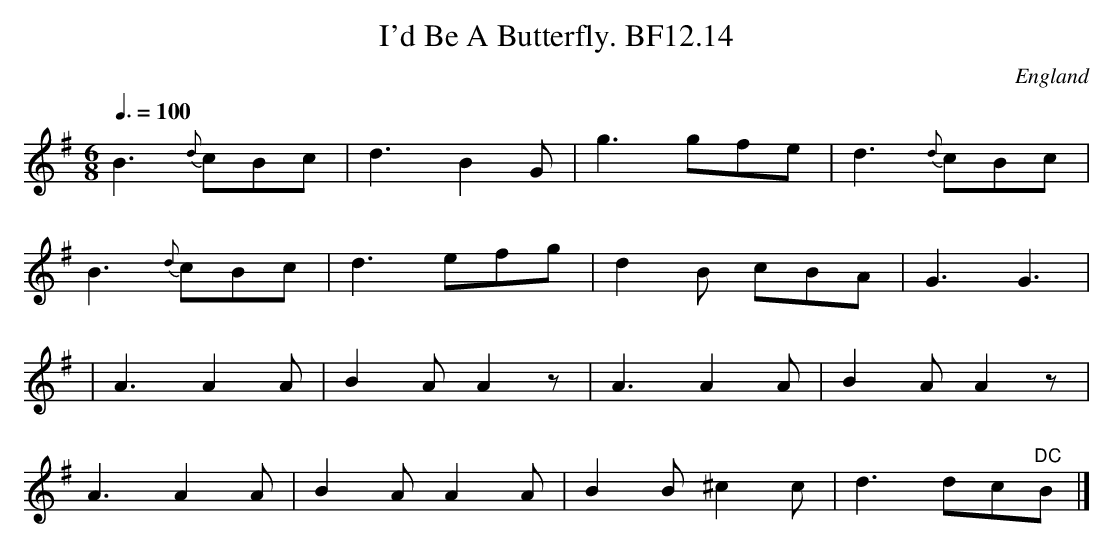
X:1
T:I'd Be A Butterfly. BF12.14
M:6/8
L:1/8
Q:3/8=100
O:England
K:G major
B3 {d} cBc|d3B2G|g3gfe|d3{d}cBc|!
B3{d}cBc|d3 efg|d2 B cBA|G3G3|!
|A3A2A|B2AA2z|A3A2A|B2AA2z|!
A3A2A|B2AA2A|B2B^c2c|d3dc"^DC"B|]
